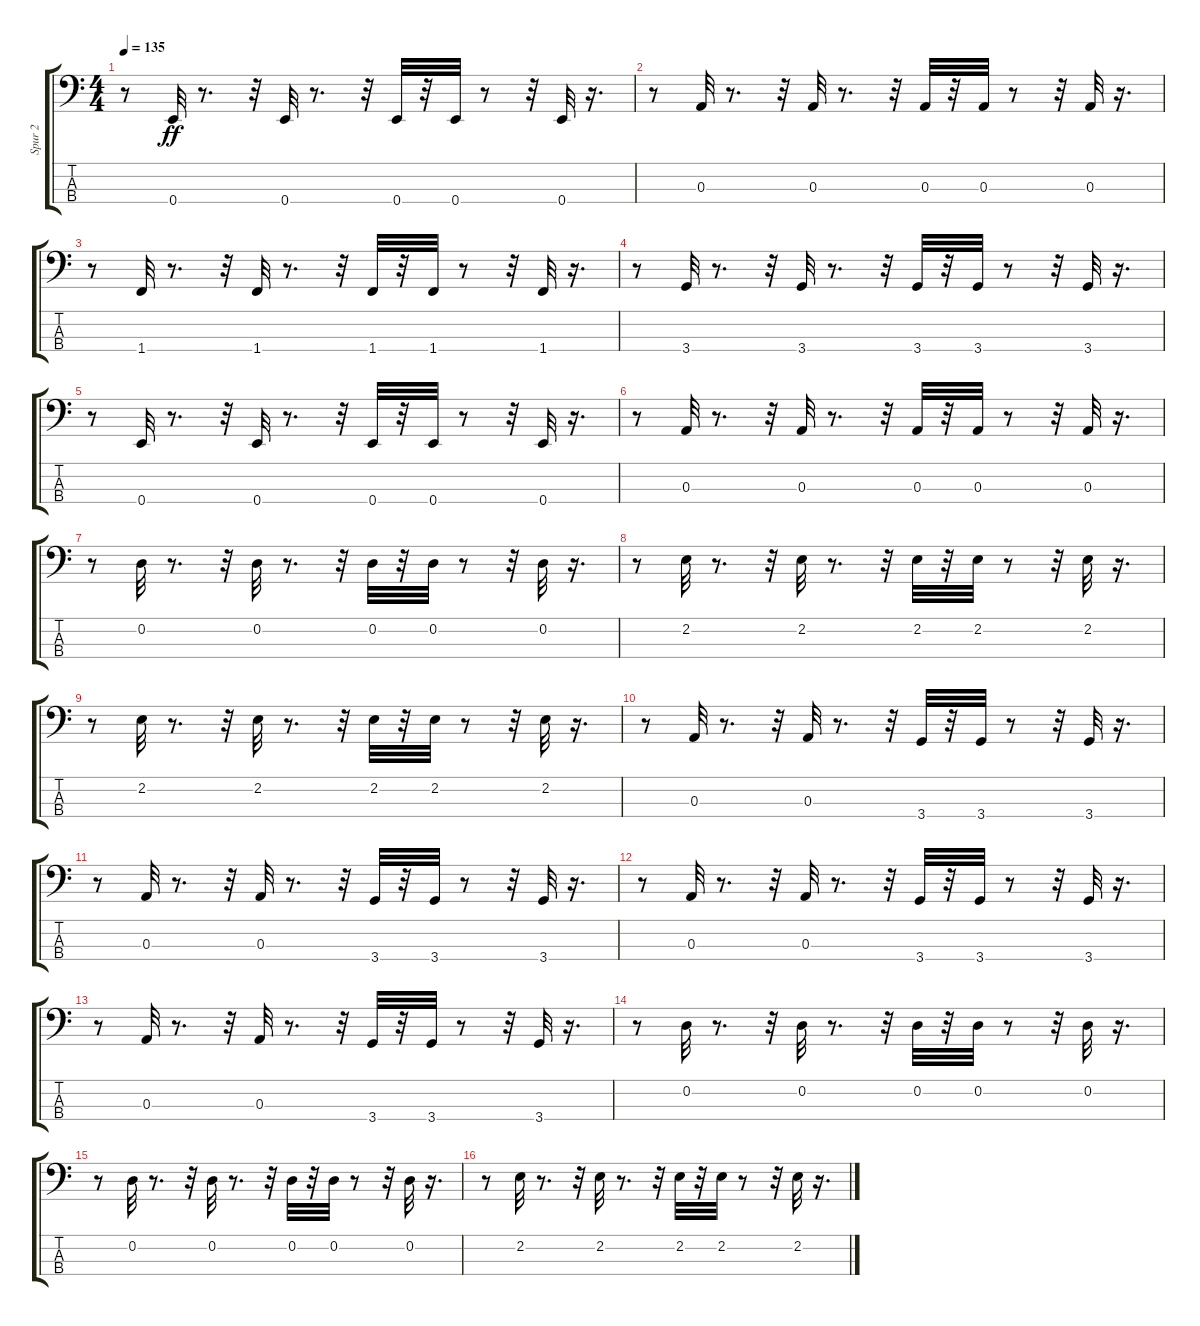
\track ("Spur 2" "Spur 2") {instrument electricbassfinger}
\staff {score tabs}
\tuning (G2 D2 A1 E1) {hide}
\ts (4 4)
\tempo 135
\clef f4
\ks c
r.8{dy ff} 0.4.32 r.8{d} r.32 0.4.32 r.8{d} r.32 0.4.32 r.32 0.4.32 r.8 r.32 0.4.32 r.16{d} |
r.8 0.3.32 r.8{d} r.32 0.3.32 r.8{d} r.32 0.3.32 r.32 0.3.32 r.8 r.32 0.3.32 r.16{d} |
r.8 1.4.32 r.8{d} r.32 1.4.32 r.8{d} r.32 1.4.32 r.32 1.4.32 r.8 r.32 1.4.32 r.16{d} |
r.8 3.4.32 r.8{d} r.32 3.4.32 r.8{d} r.32 3.4.32 r.32 3.4.32 r.8 r.32 3.4.32 r.16{d} |
r.8 0.4.32 r.8{d} r.32 0.4.32 r.8{d} r.32 0.4.32 r.32 0.4.32 r.8 r.32 0.4.32 r.16{d} |
r.8 0.3.32 r.8{d} r.32 0.3.32 r.8{d} r.32 0.3.32 r.32 0.3.32 r.8 r.32 0.3.32 r.16{d} |
r.8 0.2.32 r.8{d} r.32 0.2.32 r.8{d} r.32 0.2.32 r.32 0.2.32 r.8 r.32 0.2.32 r.16{d} |
r.8 2.2.32 r.8{d} r.32 2.2.32 r.8{d} r.32 2.2.32 r.32 2.2.32 r.8 r.32 2.2.32 r.16{d} |
r.8 2.2.32 r.8{d} r.32 2.2.32 r.8{d} r.32 2.2.32 r.32 2.2.32 r.8 r.32 2.2.32 r.16{d} |
r.8 0.3.32 r.8{d} r.32 0.3.32 r.8{d} r.32 3.4.32 r.32 3.4.32 r.8 r.32 3.4.32 r.16{d} |
r.8 0.3.32 r.8{d} r.32 0.3.32 r.8{d} r.32 3.4.32 r.32 3.4.32 r.8 r.32 3.4.32 r.16{d} |
r.8 0.3.32 r.8{d} r.32 0.3.32 r.8{d} r.32 3.4.32 r.32 3.4.32 r.8 r.32 3.4.32 r.16{d} |
r.8 0.3.32 r.8{d} r.32 0.3.32 r.8{d} r.32 3.4.32 r.32 3.4.32 r.8 r.32 3.4.32 r.16{d} |
r.8 0.2.32 r.8{d} r.32 0.2.32 r.8{d} r.32 0.2.32 r.32 0.2.32 r.8 r.32 0.2.32 r.16{d} |
r.8 0.2.32 r.8{d} r.32 0.2.32 r.8{d} r.32 0.2.32 r.32 0.2.32 r.8 r.32 0.2.32 r.16{d} |
r.8 2.2.32 r.8{d} r.32 2.2.32 r.8{d} r.32 2.2.32 r.32 2.2.32 r.8 r.32 2.2.32 r.16{d}
